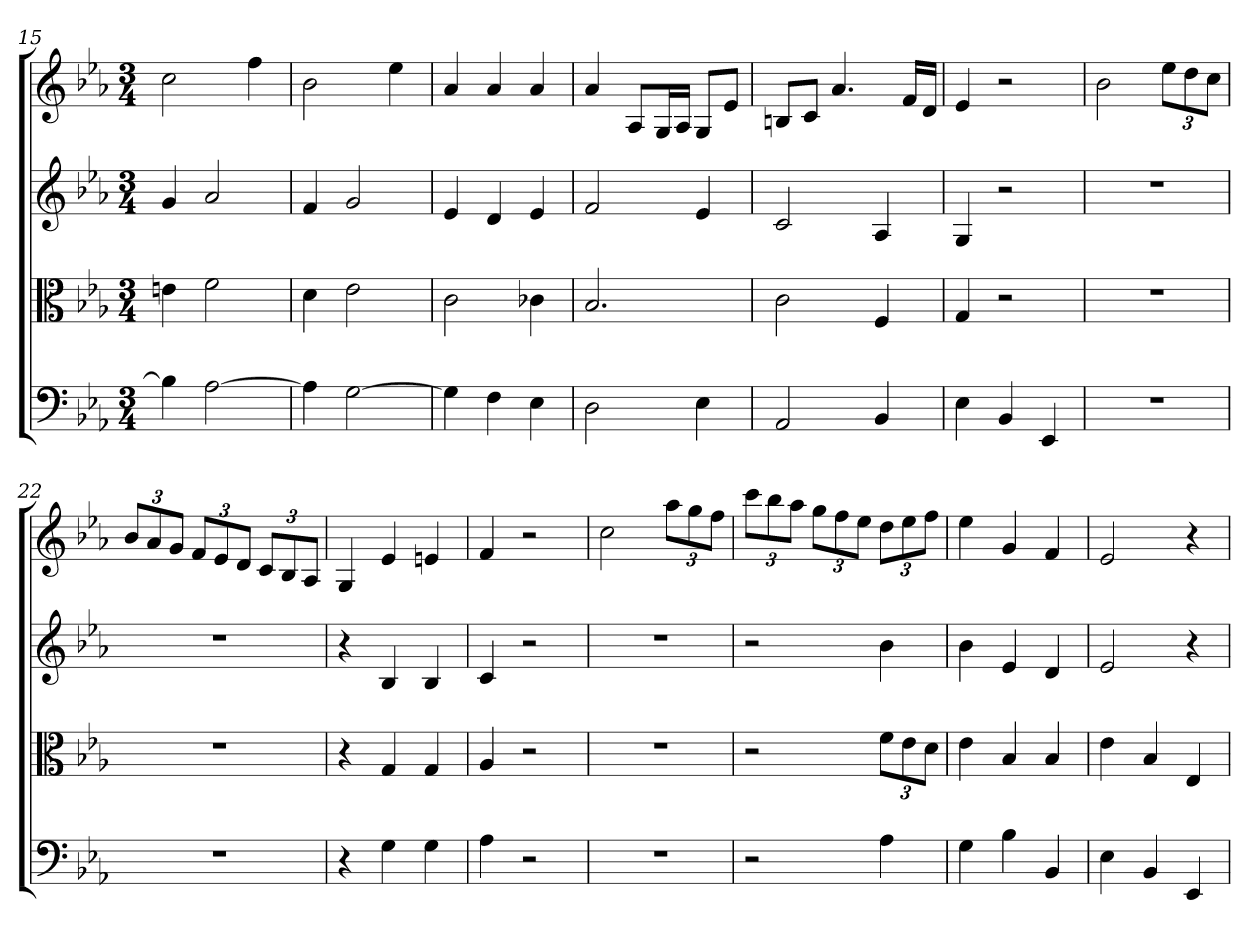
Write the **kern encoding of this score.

**kern	**kern	**kern	**kern
*part4	*part3	*part2	*part1
*staff4	*staff3	*staff2	*staff1
*clefF4	*clefC3	*	*
*k[b-e-a-]	*k[b-e-a-]	*k[b-e-a-]	*k[b-e-a-]
*E-:	*E-:	*E-:	*E-:
*M3/4	*M3/4	*M3/4	*M3/4
=15	=15	=15	=15
4B-]	4en	4g	2cc
[2A-	2f	2a-	.
.	.	.	4ff
=16	=16	=16	=16
4A-]	4d	4f	2b-
[2G	2e-	2g	.
.	.	.	4ee-
=17	=17	=17	=17
4G]	2c	4e-	4a-
4F	.	4d	4a-
4E-	4c-X	4e-	4a-
=18	=18	=18	=18
2D	2.B-	2f	4a-
.	.	.	8A-L
.	.	.	16GL
.	.	.	16A-JJ
4E-	.	4e-	8GL
.	.	.	8e-J
=19	=19	=19	=19
2AA-	2c	2c	8BnL
.	.	.	8cJ
.	.	.	4.a-
4BB-	4F	4A-	.
.	.	.	16fLL
.	.	.	16dJJ
=20	=20	=20	=20
4E-	4G	4G	4e-
4BB-	2r	2r	2r
4EE-	.	.	.
=21	=21	=21	=21
2.r	2.r	2.r	2b-
.	.	.	12ee-L
.	.	.	12dd
.	.	.	12ccJ
=22	=22	=22	=22
2.r	2.r	2.r	12b-L
.	.	.	12a-
.	.	.	12gJ
.	.	.	12fL
.	.	.	12e-
.	.	.	12dJ
.	.	.	12cL
.	.	.	12B-
.	.	.	12A-J
=23	=23	=23	=23
4r	4r	4r	4G
4G	4G	4B-	4e-
4G	4G	4B-	4en
=24	=24	=24	=24
4A-	4A-	4c	4f
2r	2r	2r	2r
=25	=25	=25	=25
2.r	2.r	2.r	2cc
.	.	.	12aa-L
.	.	.	12gg
.	.	.	12ffJ
=26	=26	=26	=26
2r	2r	2r	12cccL
.	.	.	12bb-
.	.	.	12aa-J
.	.	.	12ggL
.	.	.	12ff
.	.	.	12ee-J
4A-	12f\L	4b-	12ddL
.	12e-\	.	12ee-
.	12d\J	.	12ffJ
=27	=27	=27	=27
4G	4e-	4b-	4ee-
4B-	4B-	4e-	4g
4BB-	4B-	4d	4f
=28	=28	=28	=28
4E-	4e-	2e-	2e-
4BB-	4B-	.	.
4EE-	4E-	4r	4r
=	=	=	=
*-	*-	*-	*-
